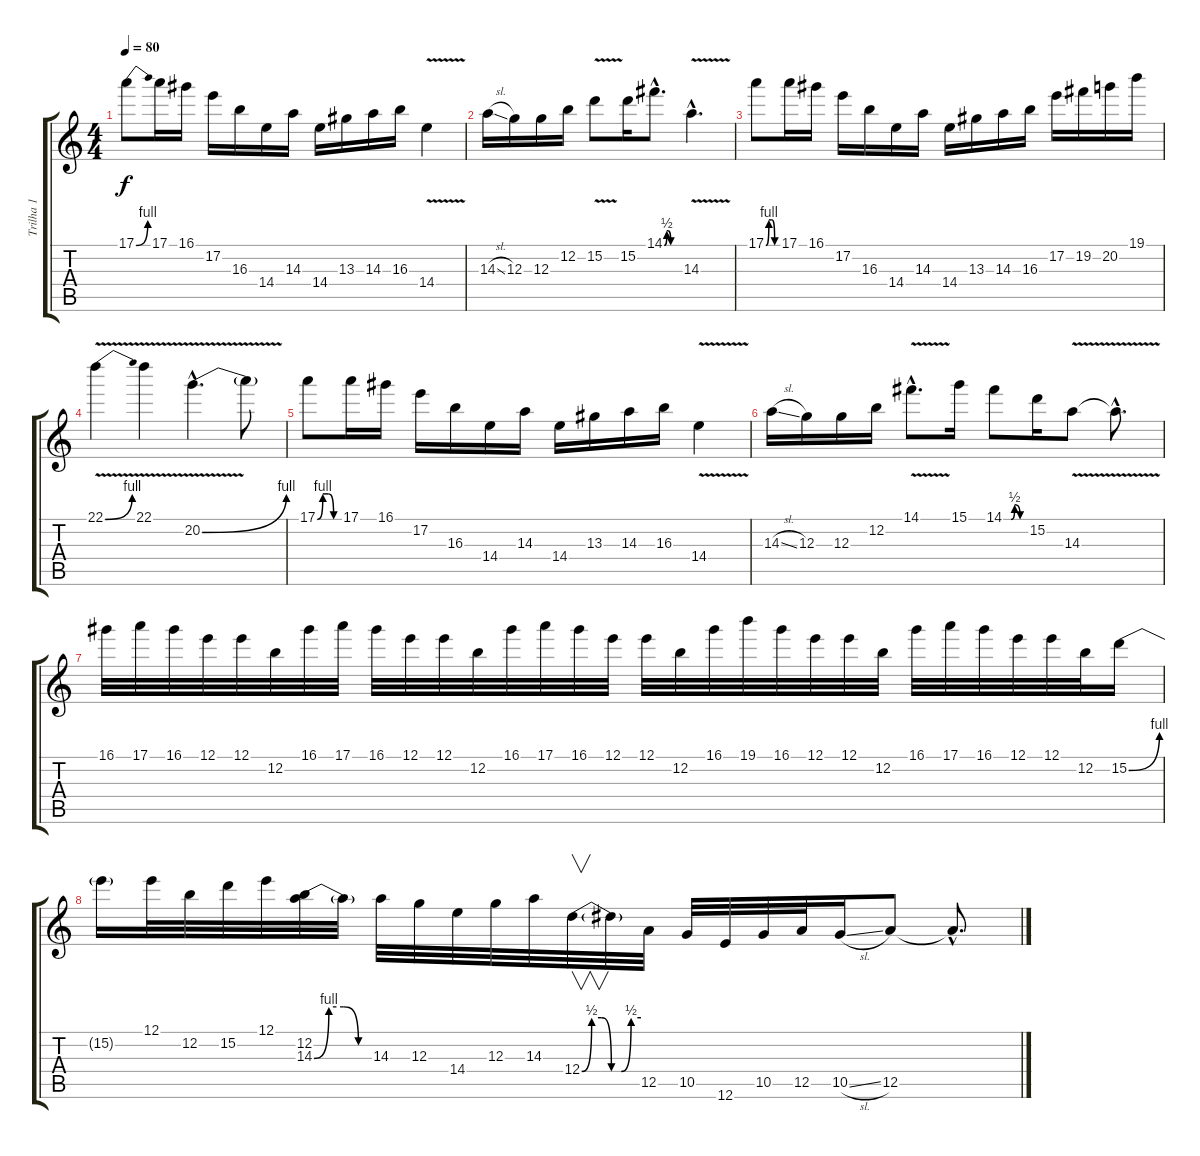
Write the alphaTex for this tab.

\track ("Trilha 1" "Trilha 1") {instrument distortionguitar}
\staff {score tabs}
\tuning (E4 B3 G3 D3 A2 E2) {hide}
\ts (4 4)
\tempo 80
\clef g2
\ks c
17.1{be (bend 0 0 60 4)}.8{dy f instrument distortionguitar} 17.1.16 16.1.16 17.2.16 16.3.16 14.4.16 14.3.16 14.4.16 13.3.16 14.3.16 16.3.16 14.4{v}.4 |
14.3{sl}.16 12.3.16 12.3.16 12.2.16 15.2{v}.8 15.2.16 14.1{be (custom 0 0 10 2 15 2 25 0 30 0 35 0 60 0) hac}.8{d} 14.3{v hac}.4{d} |
17.1{be (custom 0 0 15 4 30 4 45 0 60 0)}.8 17.1.16 16.1.16 17.2.16 16.3.16 14.4.16 14.3.16 14.4.16 13.3.16 14.3.16 16.3.16 17.2.16 19.2.16 20.2.16 19.1.16 |
22.1{be (bend 0 0 60 4) v}.4 22.1{v}.4 20.2{be (bend 0 0 60 4) v hac}.4{d} 20.2{t}.8 |
17.1{be (custom 0 0 15 4 30 4 45 0 60 0)}.8 17.1.16 16.1.16 17.2.16 16.3.16 14.4.16 14.3.16 14.4.16 13.3.16 14.3.16 16.3.16 14.4{v}.4 |
14.3{sl}.16 12.3.16 12.3.16 12.2.16 14.1{v hac}.8{d} 15.1.16 14.1{be (custom 0 0 10 0 20 0 30 2 45 0 60 0)}.8 15.2.16 14.3{v}.8 14.3{hac t}.8{d} |
16.1.32 17.1.32 16.1.32 12.1.32 12.1.32 12.2.32 16.1.32 17.1.32 16.1.32 12.1.32 12.1.32 12.2.32 16.1.32 17.1.32 16.1.32 12.1.32 12.1.32 12.2.32 16.1.32 19.1.32 16.1.32 12.1.32 12.1.32 12.2.32 16.1.32 17.1.32 16.1.32 12.1.32 12.1.32 12.2.32 15.2{be (bend 0 0 60 4)}.16 |
15.2{t}.16 12.1.32 12.2.32 15.2.32 12.1.32 (12.2 14.3{be (custom 0 0 15 4 30 4 45 0 60 0)}).32 14.3{t}.32 14.3.32 12.3.32 14.4.32 12.3.32 14.3.32 12.4{be (custom 0 0 10 2 20 2 30 0 40 0 50 2 60 2)}.32{v} 12.4{t}.32 12.5.32 10.5.32 12.6.32 10.5.32 12.5.32 10.5{sl}.16 12.5.8 12.5{hac t}.8{d}
